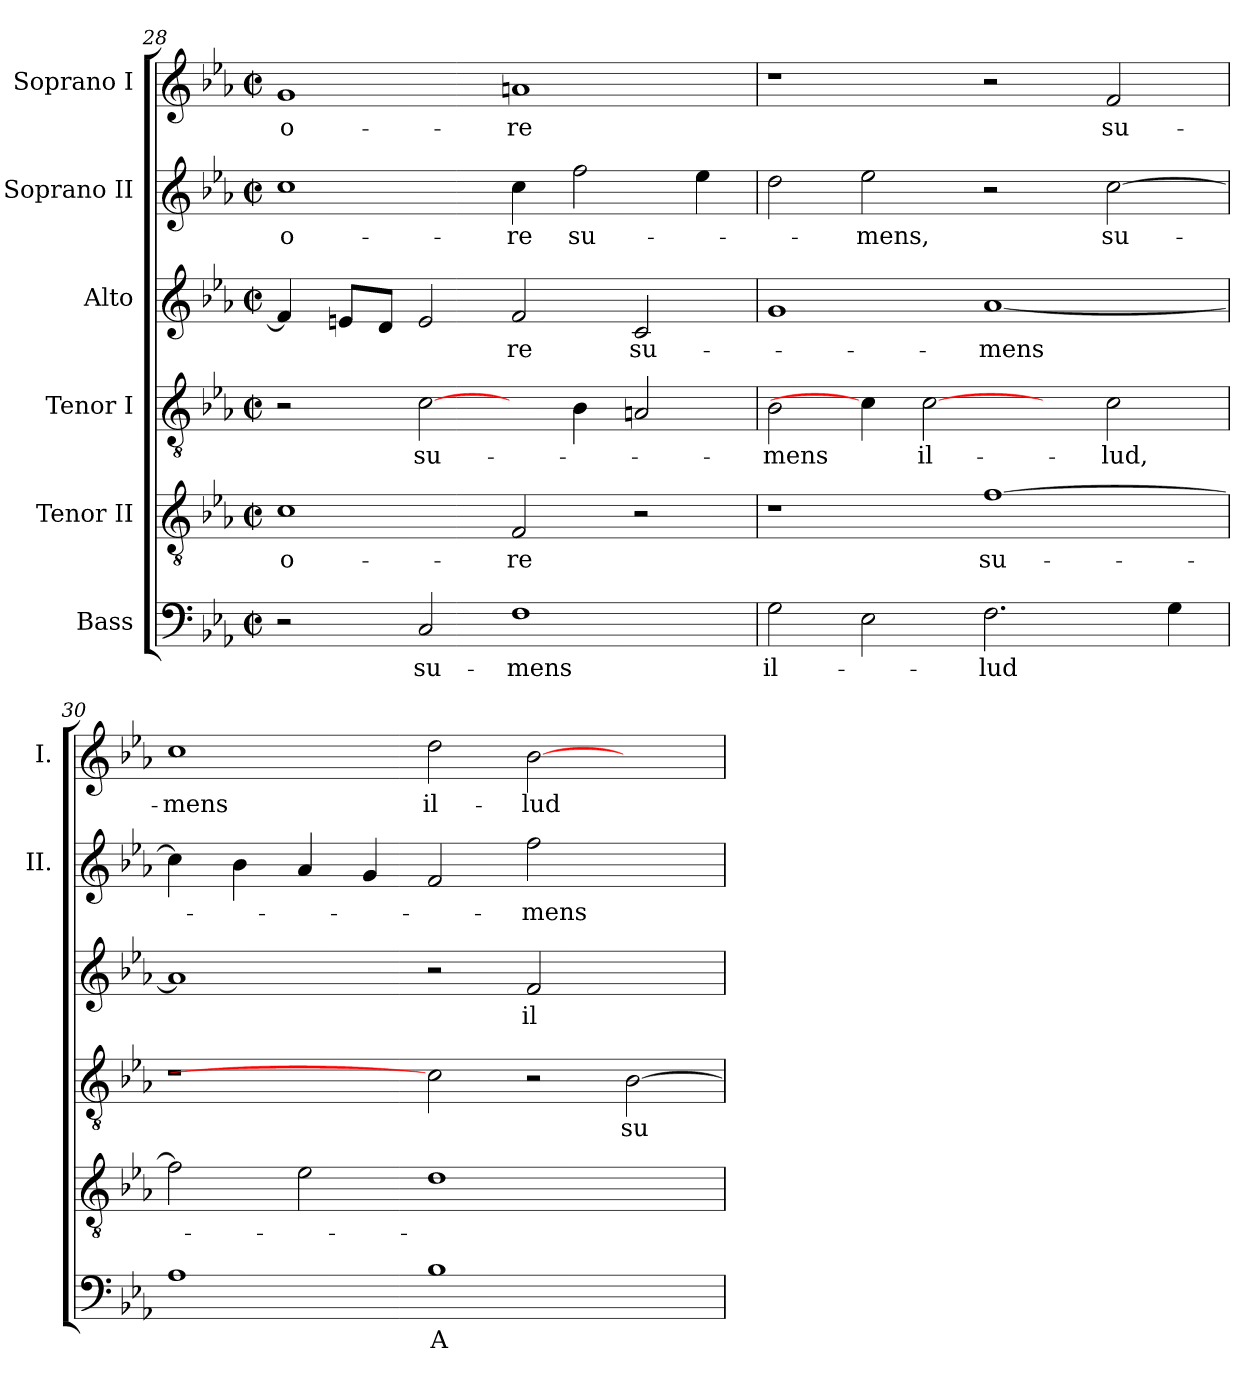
**kern	**text	**kern	**text	**kern	**text	**kern	**text	**kern	**text	**kern	**text
*part6	*part6	*part5	*part5	*part4	*part4	*part3	*part3	*part2	*part2	*part1	*part1
*staff6	*staff6	*staff5	*staff5	*staff4	*staff4	*staff3	*staff3	*staff2	*staff2	*staff1	*staff1
*I"Bass	*	*I"Tenor II	*	*I"Tenor I	*	*I"Alto	*	*I"Soprano II	*	*I"Soprano I	*
*	*	*	*	*	*	*	*	*I'II.	*	*I'I.	*
*clefF4	*	*clefGv2	*	*clefGv2	*	*clefG2	*	*clefG2	*	*clefG2	*
*	*	*	*	*ITrd7c12	*	*ITrd7c12	*	*	*	*	*
*k[b-e-a-]	*	*k[b-e-a-]	*	*k[b-e-a-]	*	*k[b-e-a-]	*	*k[b-e-a-]	*	*k[b-e-a-]	*
*E-:	*	*E-:	*	*E-:	*	*E-:	*	*E-:	*	*E-:	*
*M2/2	*	*M2/2	*	*M2/2	*	*M2/2	*	*M2/2	*	*M2/2	*
*met(c|)	*	*met(c|)	*	*met(c|)	*	*met(c|)	*	*met(c|)	*	*met(c|)	*
=28	=28	=28	=28	=28	=28	=28	=28	=28	=28	=28	=28
!	!	!	!LO:LY:b:color=#000000	!	!	!	!	!	!	!	!
!	!	!	!	!	!	!	!	!	!LO:LY:b:color=#000000	!	!
!	!	!	!	!	!	!	!	!	!	!	!LO:LY:b:color=#000000
2r	.	1ci	o-	2r	.	4Fi/]	.	1cci	o-	1gi	o-
.	.	.	.	.	.	8Eni/L	.	.	.	.	.
.	.	.	.	.	.	8Di/J	.	.	.	.	.
!	!LO:LY:b:color=#000000	!	!	!	!	!	!	!	!	!	!
!	!	!	!	!	!LO:LY:b:color=#000000	!	!	!	!	!	!
2Ci/	su-	.	.	[2Ci\	su-	2Ei/	.	.	.	.	.
!	!LO:LY:b:color=#000000	!	!	!	!	!	!	!	!	!	!
!	!	!	!LO:LY:b:color=#000000	!	!	!	!	!	!	!	!
!	!	!	!	!	!	!	!LO:LY:b:color=#000000	!	!	!	!
!	!	!	!	!	!	!	!	!	!LO:LY:b:color=#000000	!	!
!	!	!	!	!	!	!	!	!	!	!	!LO:LY:b:color=#000000
1Fi	-mens	2Fi/	-re	4ryy	.	2Fi/	-re	4cci\	-re	1ani	-re
!	!	!	!	!	!	!	!	!	!LO:LY:b:color=#000000	!	!
.	.	.	.	4BB-i\	.	.	.	2ffi\	su-	.	.
!	!	!	!	!	!	!	!LO:LY:b:color=#000000	!	!	!	!
.	.	2r	.	2AAni/	.	2Ci/	su-	.	.	.	.
.	.	.	.	.	.	.	.	4ee-i\	.	.	.
!!LO:PB:g=z
=29	=29	=29	=29	=29	=29	=29	=29	=29	=29	=29	=29
!	!LO:LY:b:color=#000000	!	!	!	!	!	!	!	!	!	!
!	!	!	!	!	!LO:LY:b:color=#000000	!	!	!	!	!	!
2Gi\	il-	1r	.	2BB-i\	-mens	1Gi	.	2ddi\	.	1r	.
!	!	!	!	!	!	!	!	!	!LO:LY:b:color=#000000	!	!
2E-i\	.	.	.	4Ci\]	.	.	.	2ee-i\	-mens,	.	.
!	!	!	!	!	!LO:LY:b:color=#000000	!	!	!	!	!	!
.	.	.	.	[2Ci	il-	.	.	.	.	.	.
!	!LO:LY:b:color=#000000	!	!	!	!	!	!	!	!	!	!
!	!	!	!LO:LY:b:color=#000000	!	!	!	!	!	!	!	!
!	!	!	!	!	!	!	!LO:LY:b:color=#000000	!	!	!	!
2.Fi\	-lud	[>1fi	su-	.	.	[<1A-i	-mens	2r	.	2r	.
.	.	.	.	4ryy	.	.	.	.	.	.	.
!	!	!	!	!	!LO:LY:b:color=#000000	!	!	!	!	!	!
!	!	!	!	!	!	!	!	!	!LO:LY:b:color=#000000	!	!
!	!	!	!	!	!	!	!	!	!	!	!LO:LY:b:color=#000000
.	.	.	.	2Ci\	-lud,	.	.	[>2cci\	su-	2fi/	su-
4Gi\	.	.	.	.	.	.	.	.	.	.	.
=30	=30	=30	=30	=30	=30	=30	=30	=30	=30	=30	=30
!	!	!	!	!	!	!	!	!	!	!	!LO:LY:b:color=#000000
1A-i	.	2fi\]	.	1r	.	1A-i]	.	4cci\]	.	1cci	-mens
.	.	.	.	.	.	.	.	4b-i\	.	.	.
.	.	2e-i\	.	.	.	.	.	4a-i/	.	.	.
.	.	.	.	.	.	.	.	4gi/	.	.	.
!	!LO:LY:b:color=#000000	!	!	!	!	!	!	!	!	!	!
!	!	!	!	!	!	!	!	!	!	!	!LO:LY:b:color=#000000
1B-i	A-	1di	.	2Ci]	.	2r	.	2fi/	.	2ddi\	il-
!	!	!	!	!	!	!	!LO:LY:b:color=#000000	!	!	!	!
!	!	!	!	!	!	!	!	!	!LO:LY:b:color=#000000	!	!
!	!	!	!	!	!	!	!	!	!	!	!LO:LY:b:color=#000000
.	.	.	.	2r	.	2Fi/	il-	2ffi\	-mens	[>2b-i\	-lud
!	!	!	!	!	!LO:LY:b:color=#000000	!	!	!	!	!	!
2ryy	.	2ryy	.	[>2BB-i\	su-	2ryy	.	2ryy	.	2ryy	.
=	=	=	=	=	=	=	=	=	=	=	=
*-	*-	*-	*-	*-	*-	*-	*-	*-	*-	*-	*-
